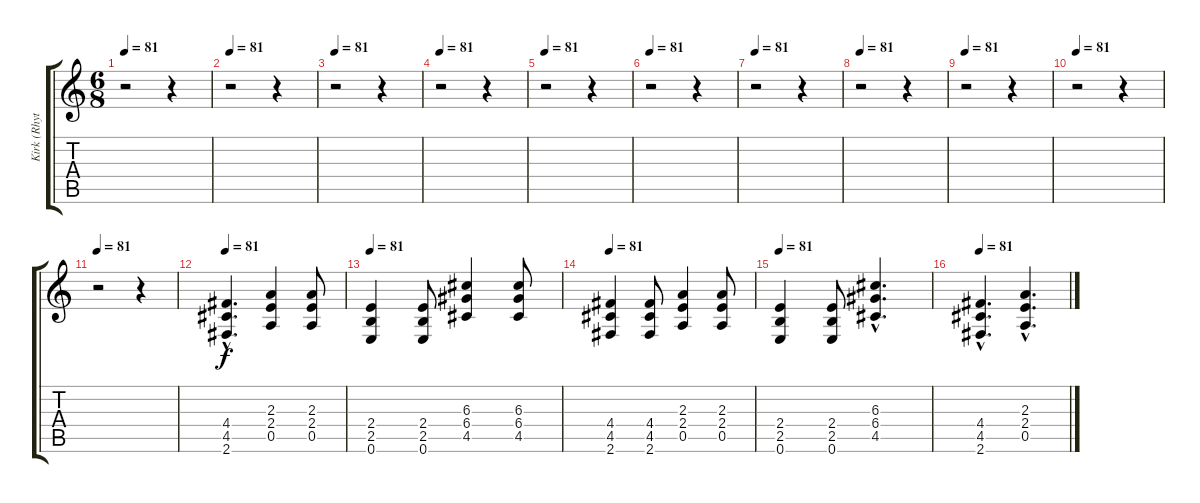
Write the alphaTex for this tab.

\track ("Kirk (Rhythm Guitar)" "Kirk (Rhyt") {instrument distortionguitar}
\staff {score tabs}
\tuning (E4 B3 G3 D3 A2 E2) {hide}
\ts (6 8)
\tempo 81
\clef g2
\ks c
r.2{dy f} r.4 |
\tempo 81
r.2 r.4 |
\tempo 81
r.2 r.4 |
\tempo 81
r.2 r.4 |
\tempo 81
r.2 r.4 |
\tempo 81
r.2 r.4 |
\tempo 81
r.2 r.4 |
\tempo 81
r.2 r.4 |
\tempo 81
r.2 r.4 |
\tempo 81
r.2 r.4 |
\tempo 81
r.2 r.4 |
\tempo 81
(4.4{hac} 4.5{hac} 2.6{hac}).4{d volume 11} (2.3 2.4 0.5).4 (2.3 2.4 0.5).8 |
\tempo 81
(2.4 2.5 0.6).4 (2.4 2.5 0.6).8 (6.3 6.4 4.5).4 (6.3 6.4 4.5).8 |
\tempo 81
(4.4 4.5 2.6).4 (4.4 4.5 2.6).8 (2.3 2.4 0.5).4 (2.3 2.4 0.5).8 |
\tempo 81
(2.4 2.5 0.6).4 (2.4 2.5 0.6).8 (6.3{hac} 6.4{hac} 4.5{hac}).4{d} |
\tempo 81
(4.4{hac} 4.5{hac} 2.6{hac}).4{d} (2.3{hac} 2.4{hac} 0.5{hac}).4{d}
